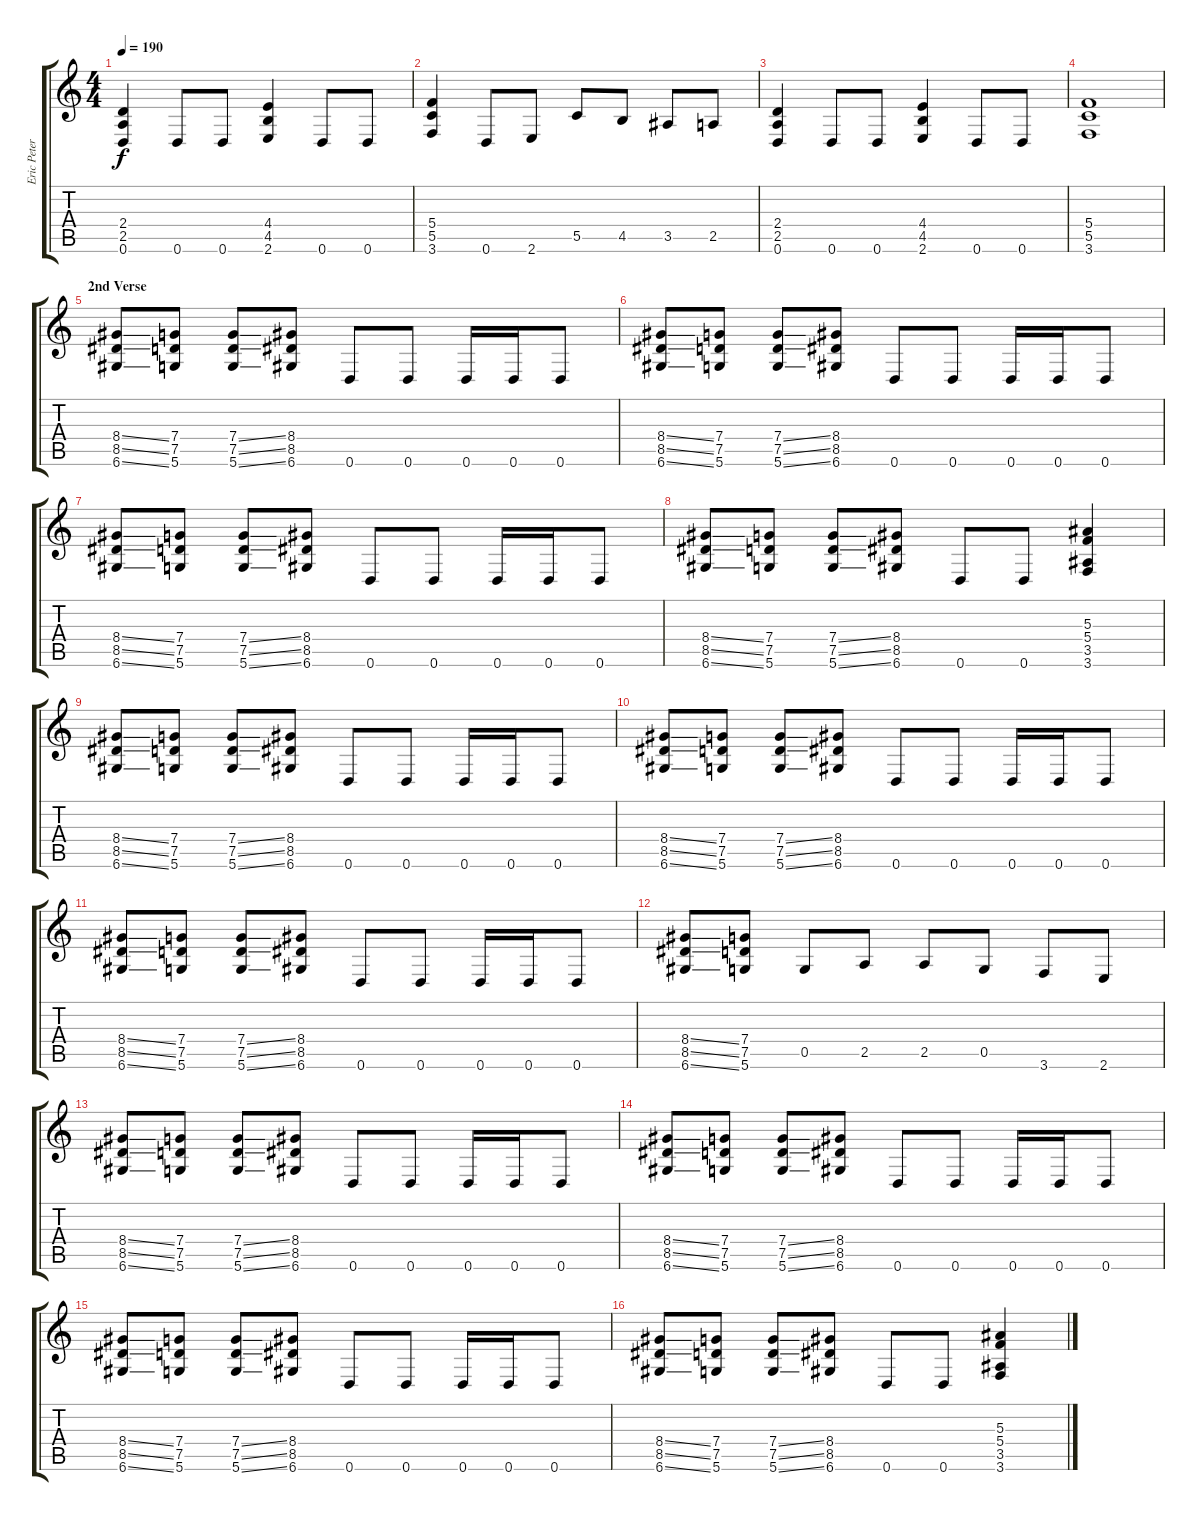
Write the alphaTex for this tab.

\track ("Eric Peterson - Rythm Guitar" "Eric Peter") {instrument overdrivenguitar}
\staff {score tabs}
\tuning (D4 A3 F3 C3 G2 D2) {hide}
\ts (4 4)
\tempo 190
\clef g2
\ks c
(2.4 2.5 0.6).4{dy f} 0.6.8 0.6.8 (4.4 4.5 2.6).4 0.6.8 0.6.8 |
(5.4 5.5 3.6).4 0.6.8 2.6.8 5.5.8 4.5.8 3.5.8 2.5.8 |
(2.4 2.5 0.6).4 0.6.8 0.6.8 (4.4 4.5 2.6).4 0.6.8 0.6.8 |
(5.4 5.5 3.6).1 |
\section ("" "2nd Verse")
(8.4{ss} 8.5{ss} 6.6{ss}).8 (7.4 7.5 5.6).8 (7.4{ss} 7.5{ss} 5.6{ss}).8 (8.4 8.5 6.6).8 0.6.8 0.6.8 0.6.16 0.6.16 0.6.8 |
(8.4{ss} 8.5{ss} 6.6{ss}).8 (7.4 7.5 5.6).8 (7.4{ss} 7.5{ss} 5.6{ss}).8 (8.4 8.5 6.6).8 0.6.8 0.6.8 0.6.16 0.6.16 0.6.8 |
(8.4{ss} 8.5{ss} 6.6{ss}).8 (7.4 7.5 5.6).8 (7.4{ss} 7.5{ss} 5.6{ss}).8 (8.4 8.5 6.6).8 0.6.8 0.6.8 0.6.16 0.6.16 0.6.8 |
(8.4{ss} 8.5{ss} 6.6{ss}).8 (7.4 7.5 5.6).8 (7.4{ss} 7.5{ss} 5.6{ss}).8 (8.4 8.5 6.6).8 0.6.8 0.6.8 (5.3 5.4 3.5 3.6).4 |
(8.4{ss} 8.5{ss} 6.6{ss}).8 (7.4 7.5 5.6).8 (7.4{ss} 7.5{ss} 5.6{ss}).8 (8.4 8.5 6.6).8 0.6.8 0.6.8 0.6.16 0.6.16 0.6.8 |
(8.4{ss} 8.5{ss} 6.6{ss}).8 (7.4 7.5 5.6).8 (7.4{ss} 7.5{ss} 5.6{ss}).8 (8.4 8.5 6.6).8 0.6.8 0.6.8 0.6.16 0.6.16 0.6.8 |
(8.4{ss} 8.5{ss} 6.6{ss}).8 (7.4 7.5 5.6).8 (7.4{ss} 7.5{ss} 5.6{ss}).8 (8.4 8.5 6.6).8 0.6.8 0.6.8 0.6.16 0.6.16 0.6.8 |
(8.4{ss} 8.5{ss} 6.6{ss}).8 (7.4 7.5 5.6).8 0.5.8 2.5.8 2.5.8 0.5.8 3.6.8 2.6.8 |
(8.4{ss} 8.5{ss} 6.6{ss}).8 (7.4 7.5 5.6).8 (7.4{ss} 7.5{ss} 5.6{ss}).8 (8.4 8.5 6.6).8 0.6.8 0.6.8 0.6.16 0.6.16 0.6.8 |
(8.4{ss} 8.5{ss} 6.6{ss}).8 (7.4 7.5 5.6).8 (7.4{ss} 7.5{ss} 5.6{ss}).8 (8.4 8.5 6.6).8 0.6.8 0.6.8 0.6.16 0.6.16 0.6.8 |
(8.4{ss} 8.5{ss} 6.6{ss}).8 (7.4 7.5 5.6).8 (7.4{ss} 7.5{ss} 5.6{ss}).8 (8.4 8.5 6.6).8 0.6.8 0.6.8 0.6.16 0.6.16 0.6.8 |
(8.4{ss} 8.5{ss} 6.6{ss}).8 (7.4 7.5 5.6).8 (7.4{ss} 7.5{ss} 5.6{ss}).8 (8.4 8.5 6.6).8 0.6.8 0.6.8 (5.3 5.4 3.5 3.6).4
